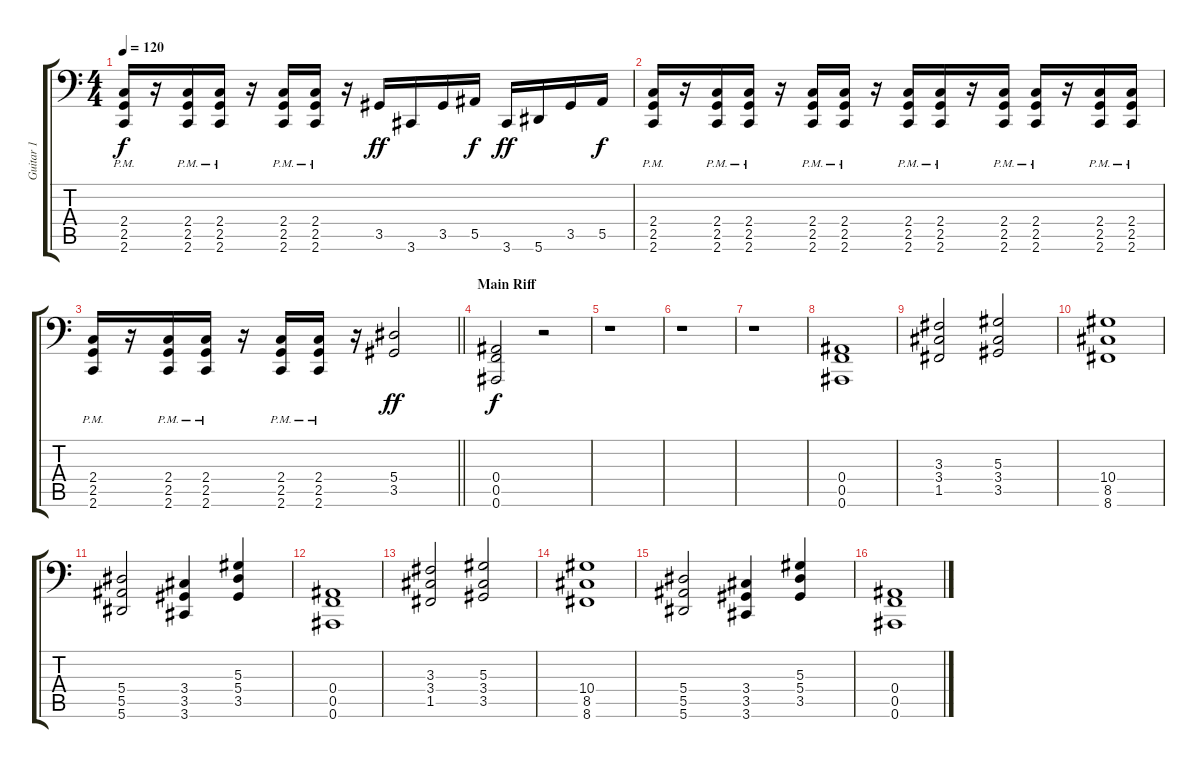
\track ("Guitar 1" "Guitar 1") {instrument stringensemble1}
\staff {score tabs}
\tuning (C4 G3 Eb3 Bb2 F2 Bb1) {hide}
\ts (4 4)
\tempo 120
\clef f4
\ks c
(2.4{pm} 2.5{pm} 2.6{pm}).16{dy f} r.16 (2.4{pm} 2.5{pm} 2.6{pm}).16 (2.4{pm} 2.5{pm} 2.6{pm}).16 r.16 (2.4{pm} 2.5{pm} 2.6{pm}).16 (2.4{pm} 2.5{pm} 2.6{pm}).16 r.16 3.5.16{dy ff} 3.6.16 3.5.16 5.5.16{dy f} 3.6.16{dy ff} 5.6.16 3.5.16 5.5.16{dy f} |
(2.4{pm} 2.5{pm} 2.6{pm}).16 r.16 (2.4{pm} 2.5{pm} 2.6{pm}).16 (2.4{pm} 2.5{pm} 2.6{pm}).16 r.16 (2.4{pm} 2.5{pm} 2.6{pm}).16 (2.4{pm} 2.5{pm} 2.6{pm}).16 r.16 (2.4{pm} 2.5{pm} 2.6{pm}).16 (2.4{pm} 2.5{pm} 2.6{pm}).16 r.16 (2.4{pm} 2.5{pm} 2.6{pm}).16 (2.4{pm} 2.5{pm} 2.6{pm}).16 r.16 (2.4{pm} 2.5{pm} 2.6{pm}).16 (2.4{pm} 2.5{pm} 2.6{pm}).16 |
\barLineRight lightlight
(2.4{pm} 2.5{pm} 2.6{pm}).16 r.16 (2.4{pm} 2.5{pm} 2.6{pm}).16 (2.4{pm} 2.5{pm} 2.6{pm}).16 r.16 (2.4{pm} 2.5{pm} 2.6{pm}).16 (2.4{pm} 2.5{pm} 2.6{pm}).16 r.16 (5.4 3.5).2{dy ff} |
\section ("" "Main Riff")
(0.4 0.5 0.6).2{dy f} r.2 |
r.1 |
r.1 |
r.1 |
(0.4 0.5 0.6).1 |
(3.3 3.4 1.5).2 (5.3 3.4 3.5).2 |
(10.4 8.5 8.6).1 |
(5.4 5.5 5.6).2 (3.4 3.5 3.6).4 (5.3 5.4 3.5).4 |
(0.4 0.5 0.6).1 |
(3.3 3.4 1.5).2 (5.3 3.4 3.5).2 |
(10.4 8.5 8.6).1 |
(5.4 5.5 5.6).2 (3.4 3.5 3.6).4 (5.3 5.4 3.5).4 |
(0.4 0.5 0.6).1
